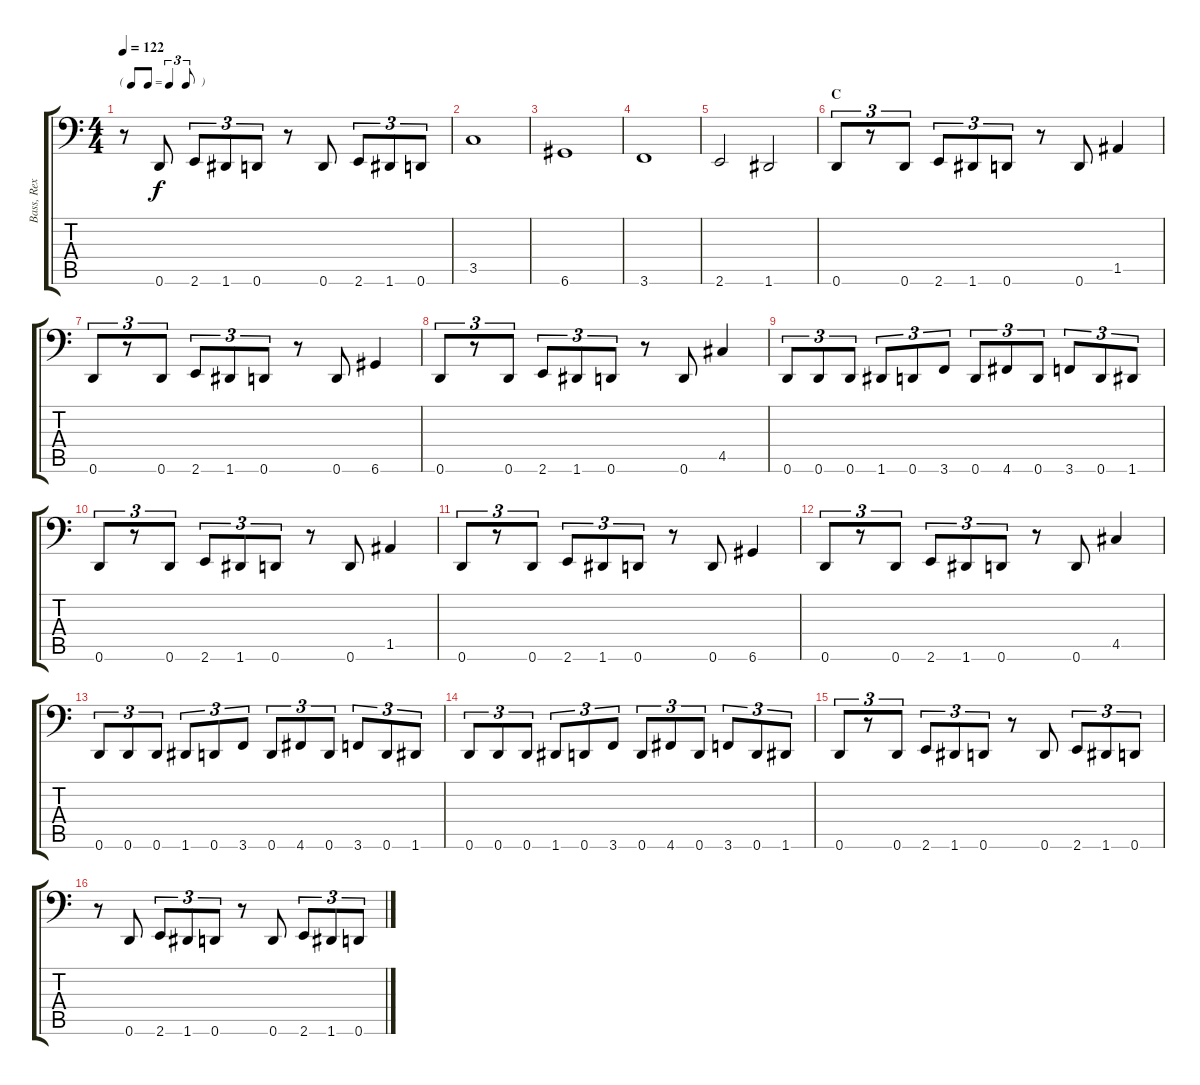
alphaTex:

\track ("Bass, Rex" "Bass, Rex") {instrument electricbasspick}
\staff {score tabs}
\tuning (E3 B2 G2 D2 A1 D1) {hide}
\ts (4 4)
\tf triplet8th
\tempo 122
\clef f4
\ks c
r.8{dy f} 0.6.8 2.6.8{tu (3 2)} 1.6.8{tu (3 2)} 0.6.8{tu (3 2)} r.8 0.6.8 2.6.8{tu (3 2)} 1.6.8{tu (3 2)} 0.6.8{tu (3 2)} |
3.5.1 |
6.6.1 |
3.6.1 |
2.6.2 1.6.2 |
\section ("" "C")
0.6.8{tu (3 2)} r.8{tu (3 2)} 0.6.8{tu (3 2)} 2.6.8{tu (3 2)} 1.6.8{tu (3 2)} 0.6.8{tu (3 2)} r.8 0.6.8 1.5.4 |
0.6.8{tu (3 2)} r.8{tu (3 2)} 0.6.8{tu (3 2)} 2.6.8{tu (3 2)} 1.6.8{tu (3 2)} 0.6.8{tu (3 2)} r.8 0.6.8 6.6.4 |
0.6.8{tu (3 2)} r.8{tu (3 2)} 0.6.8{tu (3 2)} 2.6.8{tu (3 2)} 1.6.8{tu (3 2)} 0.6.8{tu (3 2)} r.8 0.6.8 4.5.4 |
0.6.8{tu (3 2)} 0.6.8{tu (3 2)} 0.6.8{tu (3 2)} 1.6.8{tu (3 2)} 0.6.8{tu (3 2)} 3.6.8{tu (3 2)} 0.6.8{tu (3 2)} 4.6.8{tu (3 2)} 0.6.8{tu (3 2)} 3.6.8{tu (3 2)} 0.6.8{tu (3 2)} 1.6.8{tu (3 2)} |
0.6.8{tu (3 2)} r.8{tu (3 2)} 0.6.8{tu (3 2)} 2.6.8{tu (3 2)} 1.6.8{tu (3 2)} 0.6.8{tu (3 2)} r.8 0.6.8 1.5.4 |
0.6.8{tu (3 2)} r.8{tu (3 2)} 0.6.8{tu (3 2)} 2.6.8{tu (3 2)} 1.6.8{tu (3 2)} 0.6.8{tu (3 2)} r.8 0.6.8 6.6.4 |
0.6.8{tu (3 2)} r.8{tu (3 2)} 0.6.8{tu (3 2)} 2.6.8{tu (3 2)} 1.6.8{tu (3 2)} 0.6.8{tu (3 2)} r.8 0.6.8 4.5.4 |
0.6.8{tu (3 2)} 0.6.8{tu (3 2)} 0.6.8{tu (3 2)} 1.6.8{tu (3 2)} 0.6.8{tu (3 2)} 3.6.8{tu (3 2)} 0.6.8{tu (3 2)} 4.6.8{tu (3 2)} 0.6.8{tu (3 2)} 3.6.8{tu (3 2)} 0.6.8{tu (3 2)} 1.6.8{tu (3 2)} |
0.6.8{tu (3 2)} 0.6.8{tu (3 2)} 0.6.8{tu (3 2)} 1.6.8{tu (3 2)} 0.6.8{tu (3 2)} 3.6.8{tu (3 2)} 0.6.8{tu (3 2)} 4.6.8{tu (3 2)} 0.6.8{tu (3 2)} 3.6.8{tu (3 2)} 0.6.8{tu (3 2)} 1.6.8{tu (3 2)} |
0.6.8{tu (3 2)} r.8{tu (3 2)} 0.6.8{tu (3 2)} 2.6.8{tu (3 2)} 1.6.8{tu (3 2)} 0.6.8{tu (3 2)} r.8 0.6.8 2.6.8{tu (3 2)} 1.6.8{tu (3 2)} 0.6.8{tu (3 2)} |
r.8 0.6.8 2.6.8{tu (3 2)} 1.6.8{tu (3 2)} 0.6.8{tu (3 2)} r.8 0.6.8 2.6.8{tu (3 2)} 1.6.8{tu (3 2)} 0.6.8{tu (3 2)}
